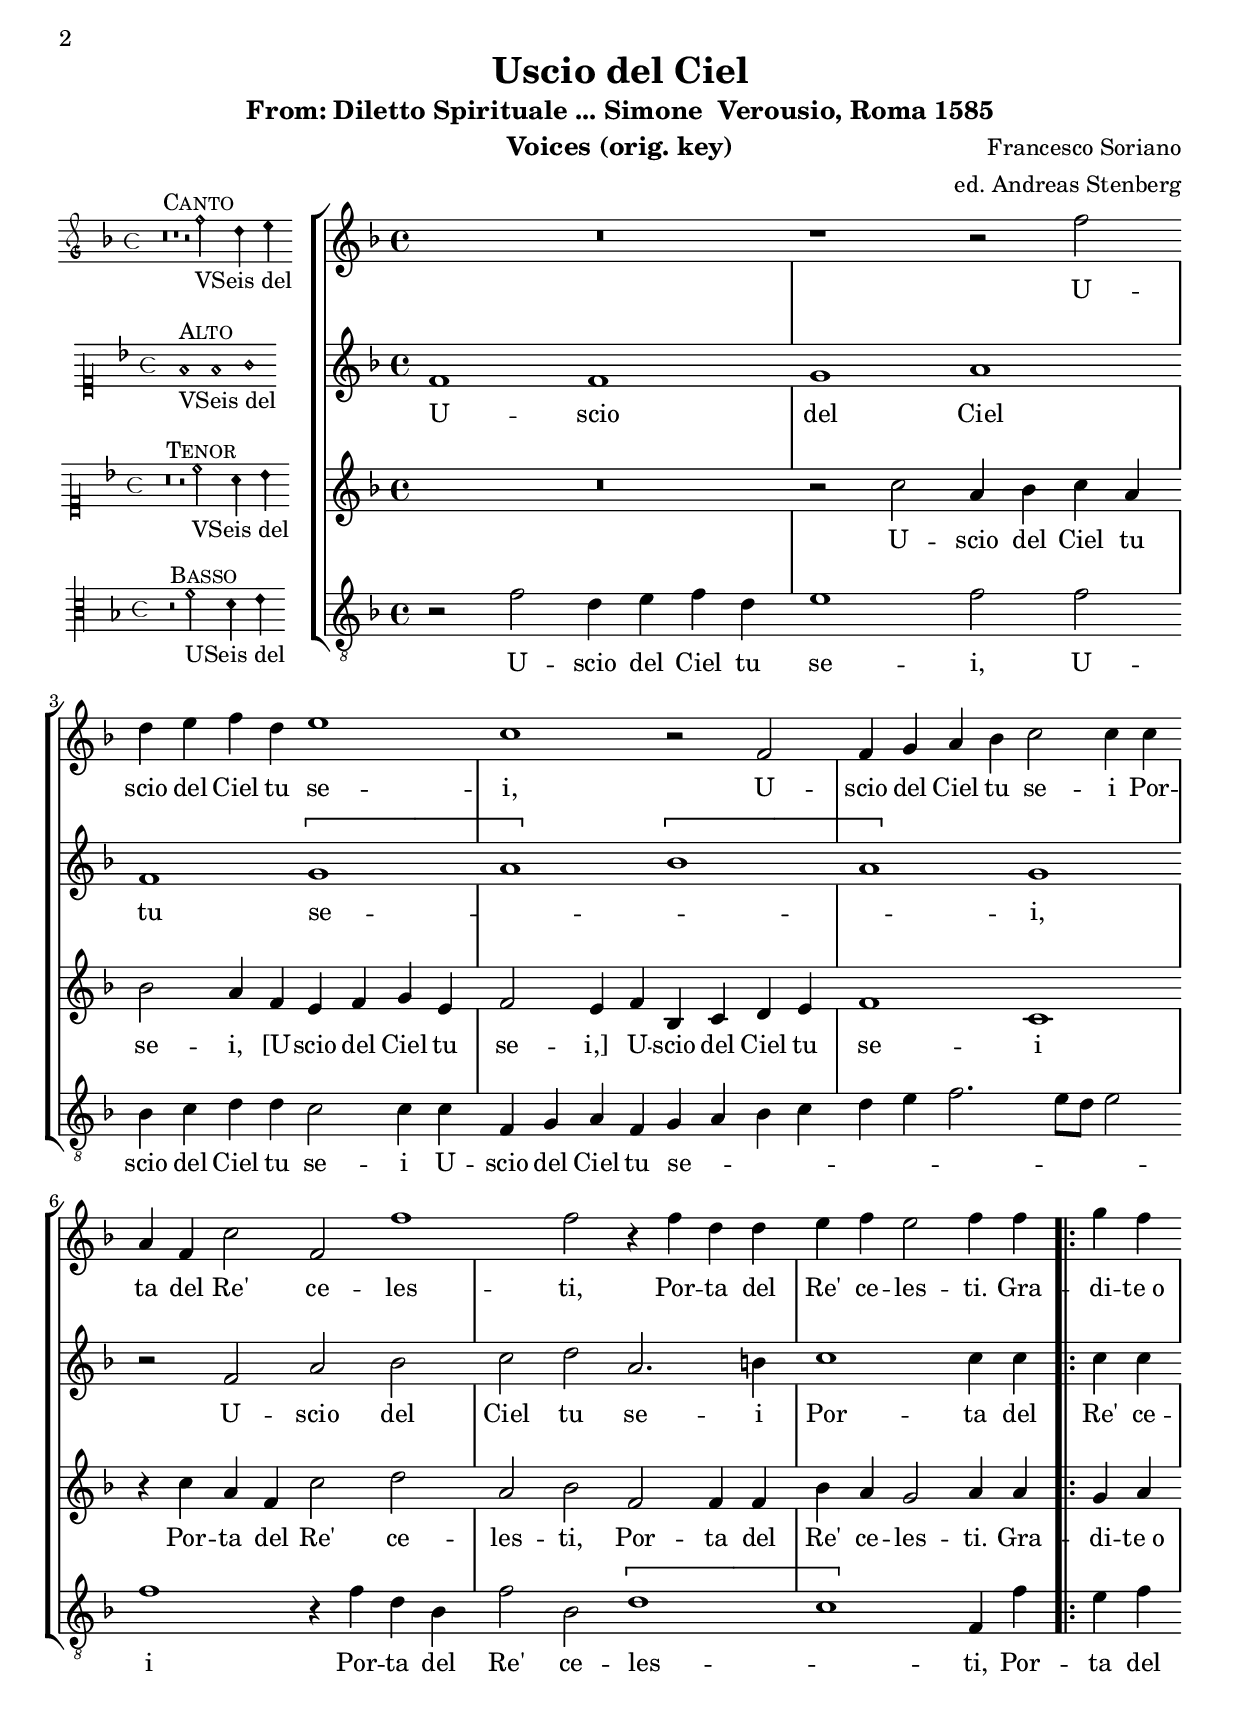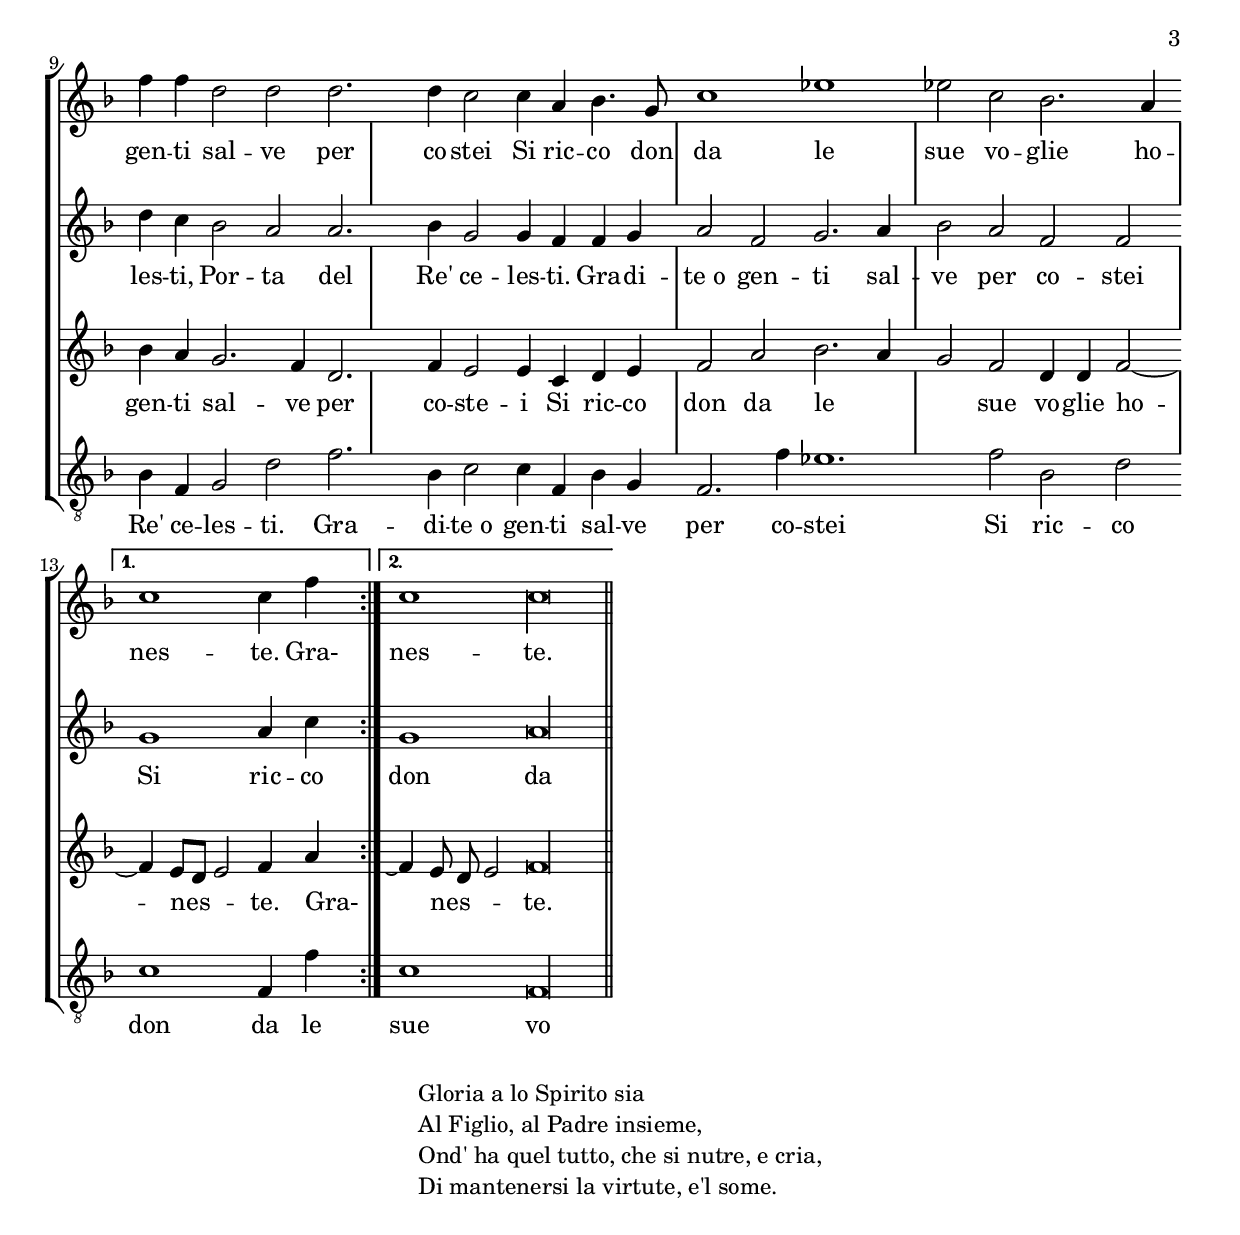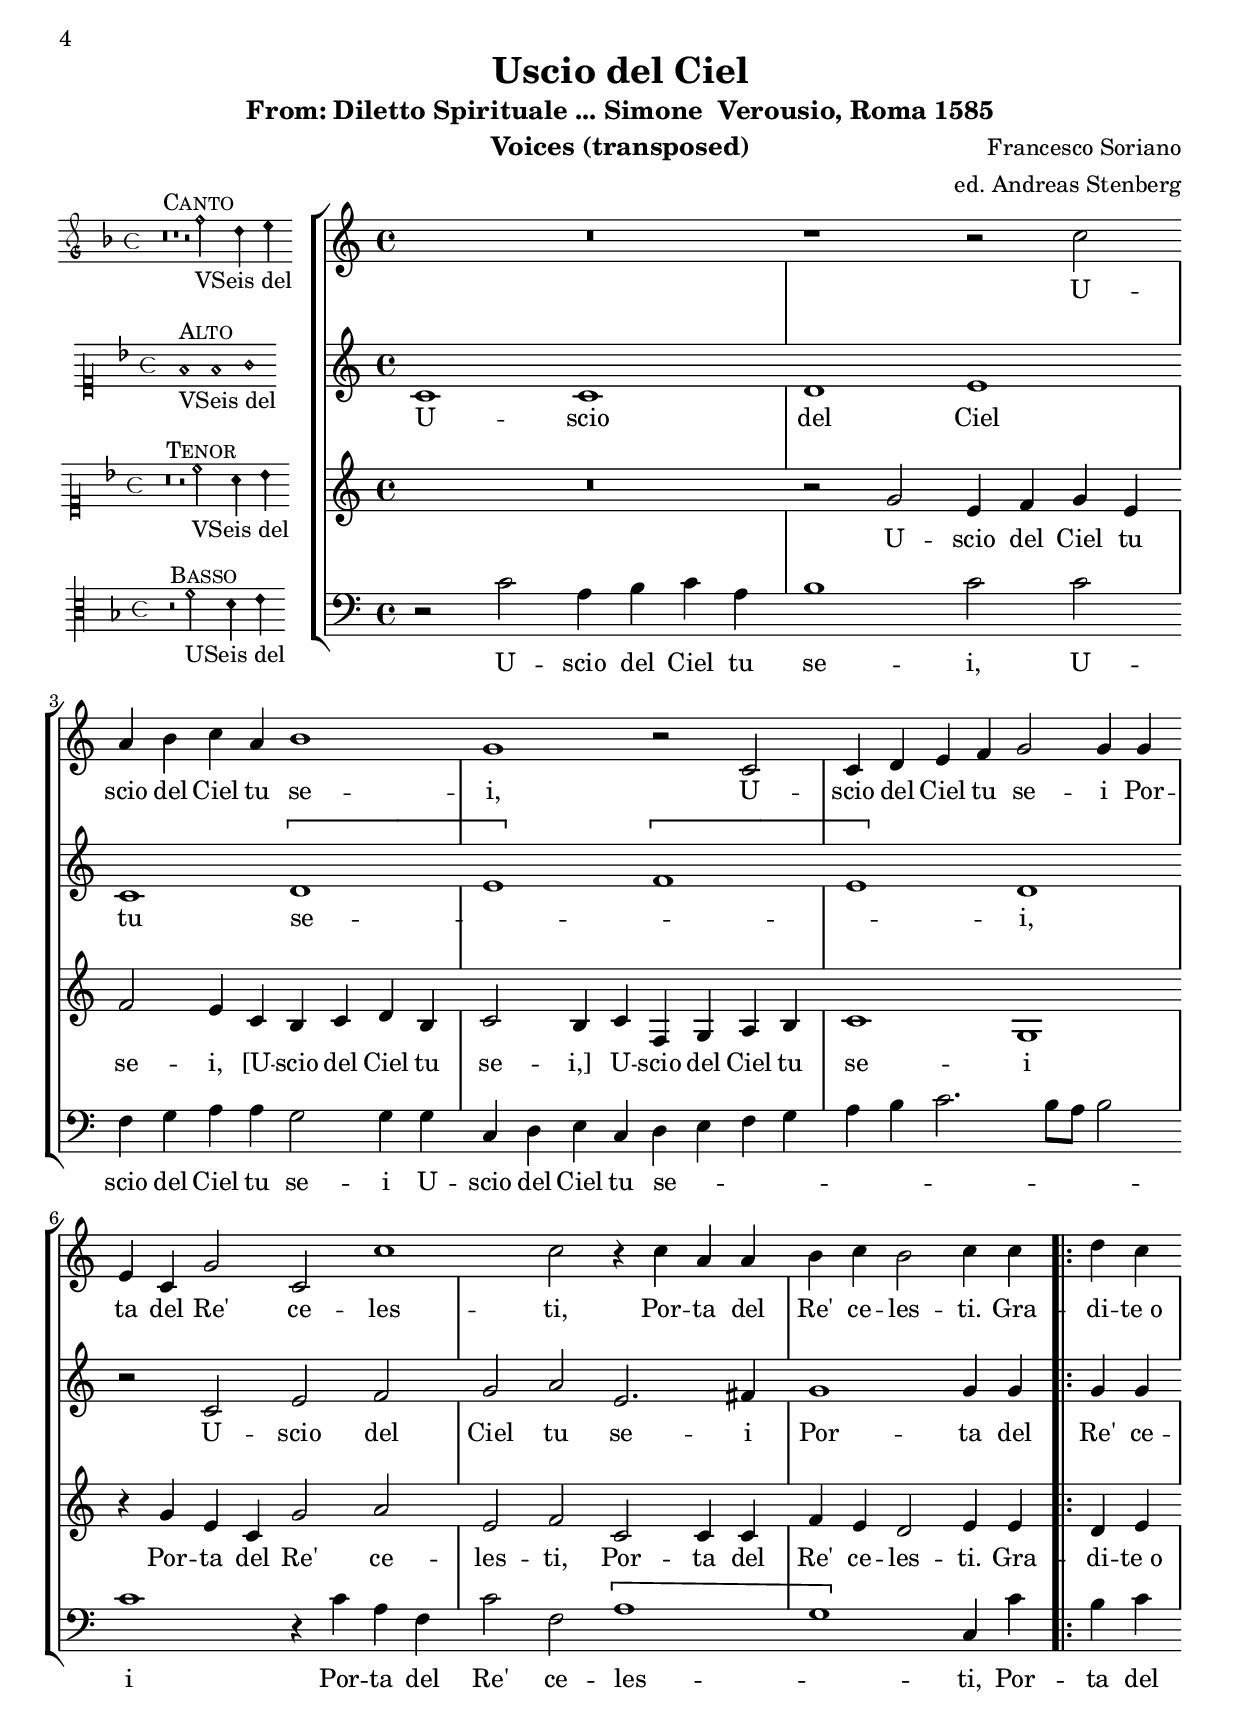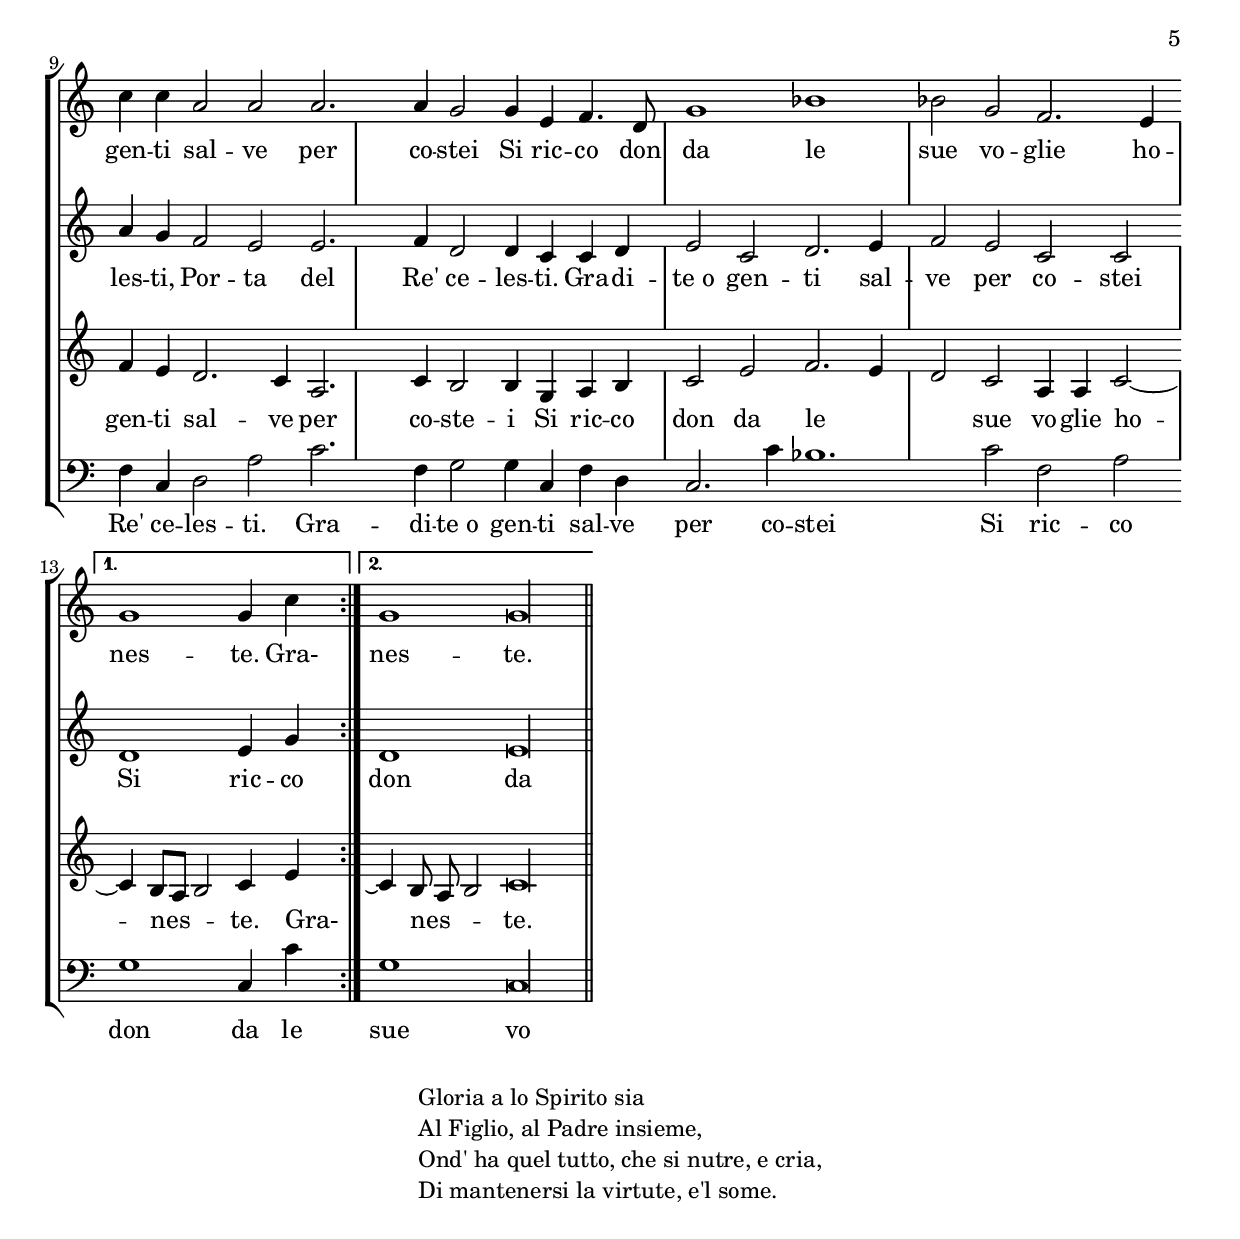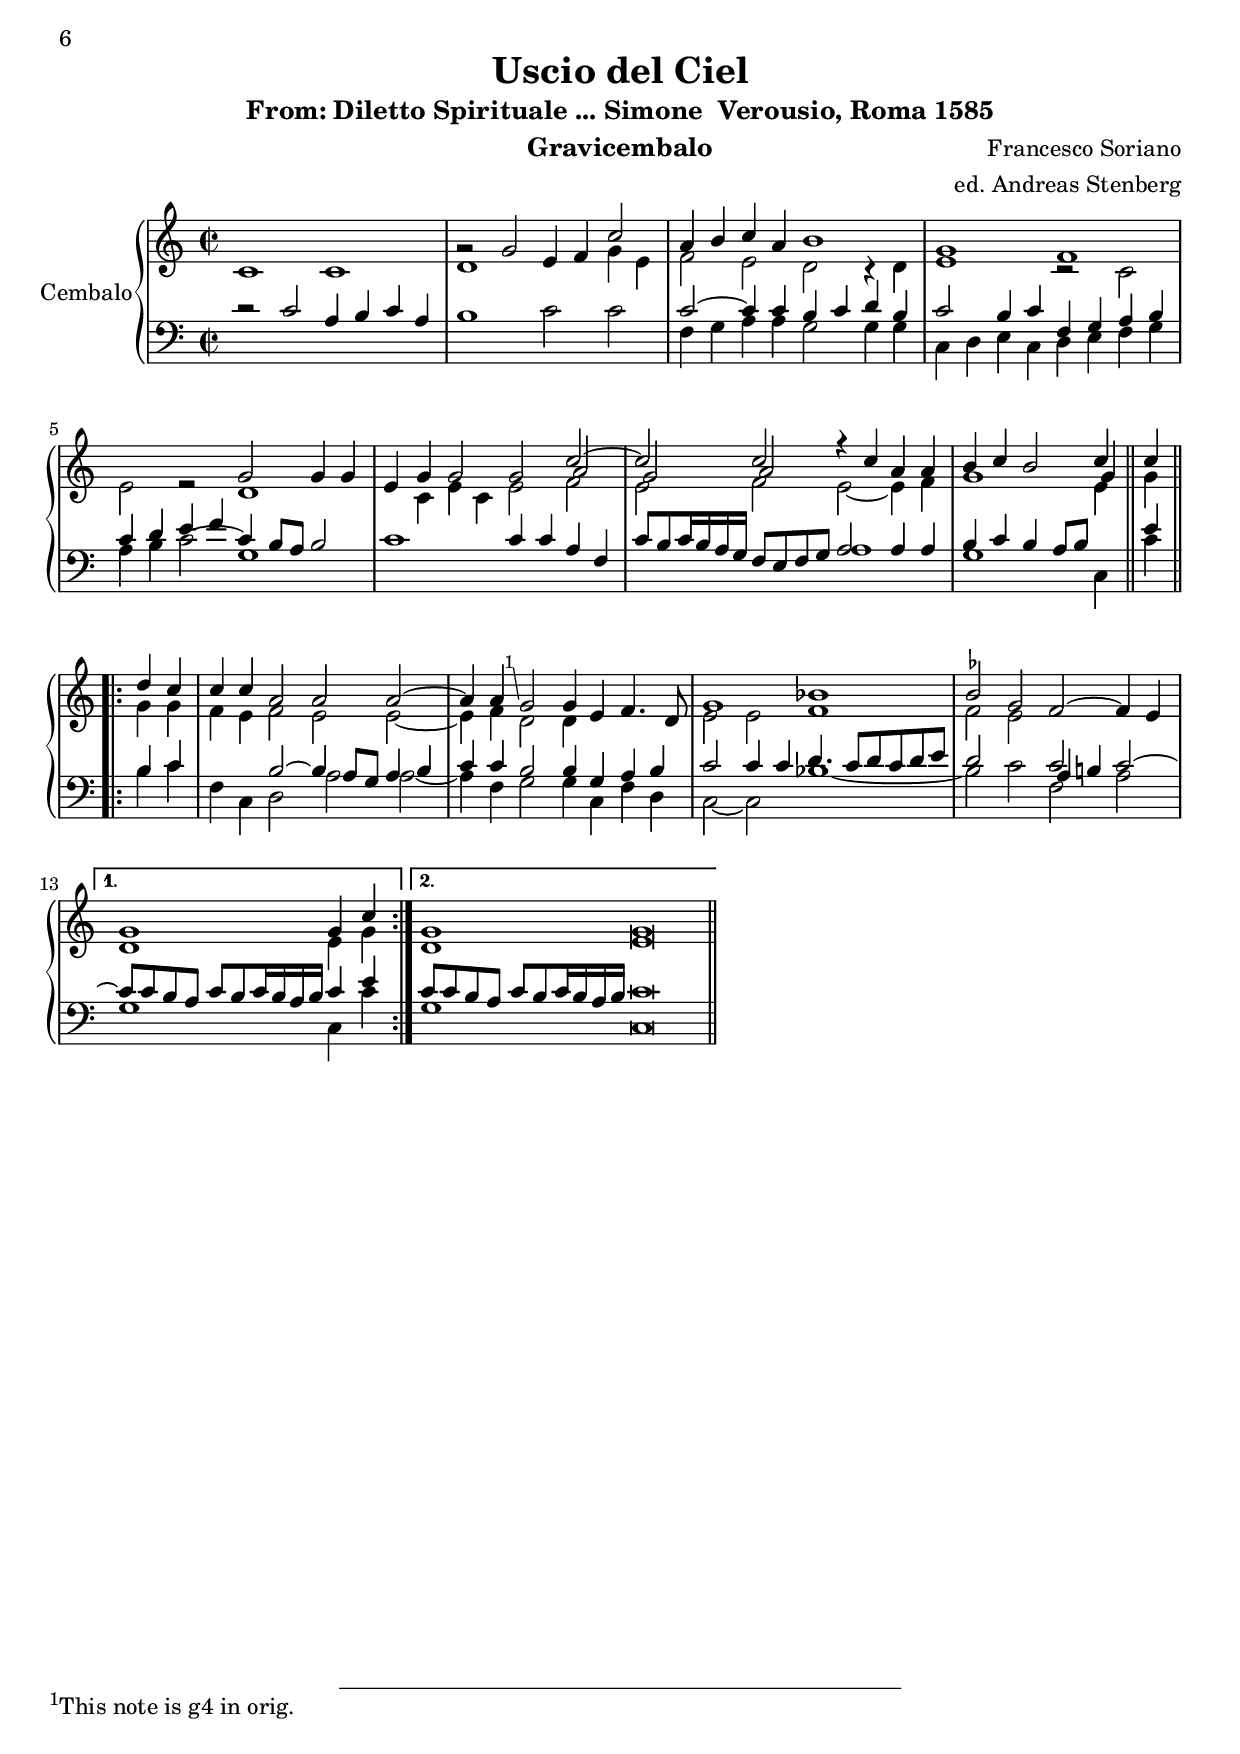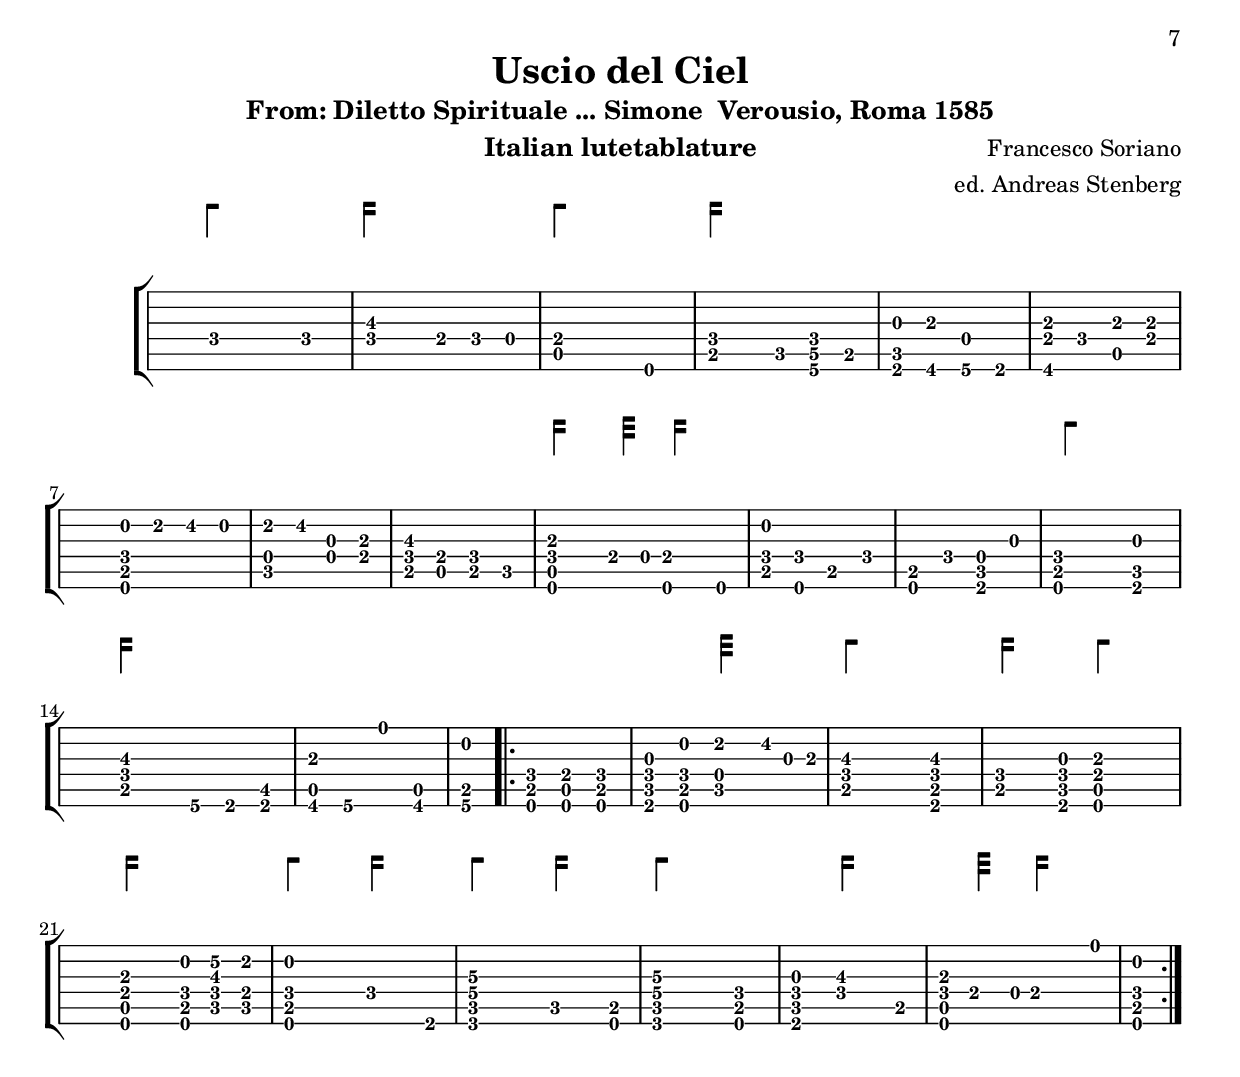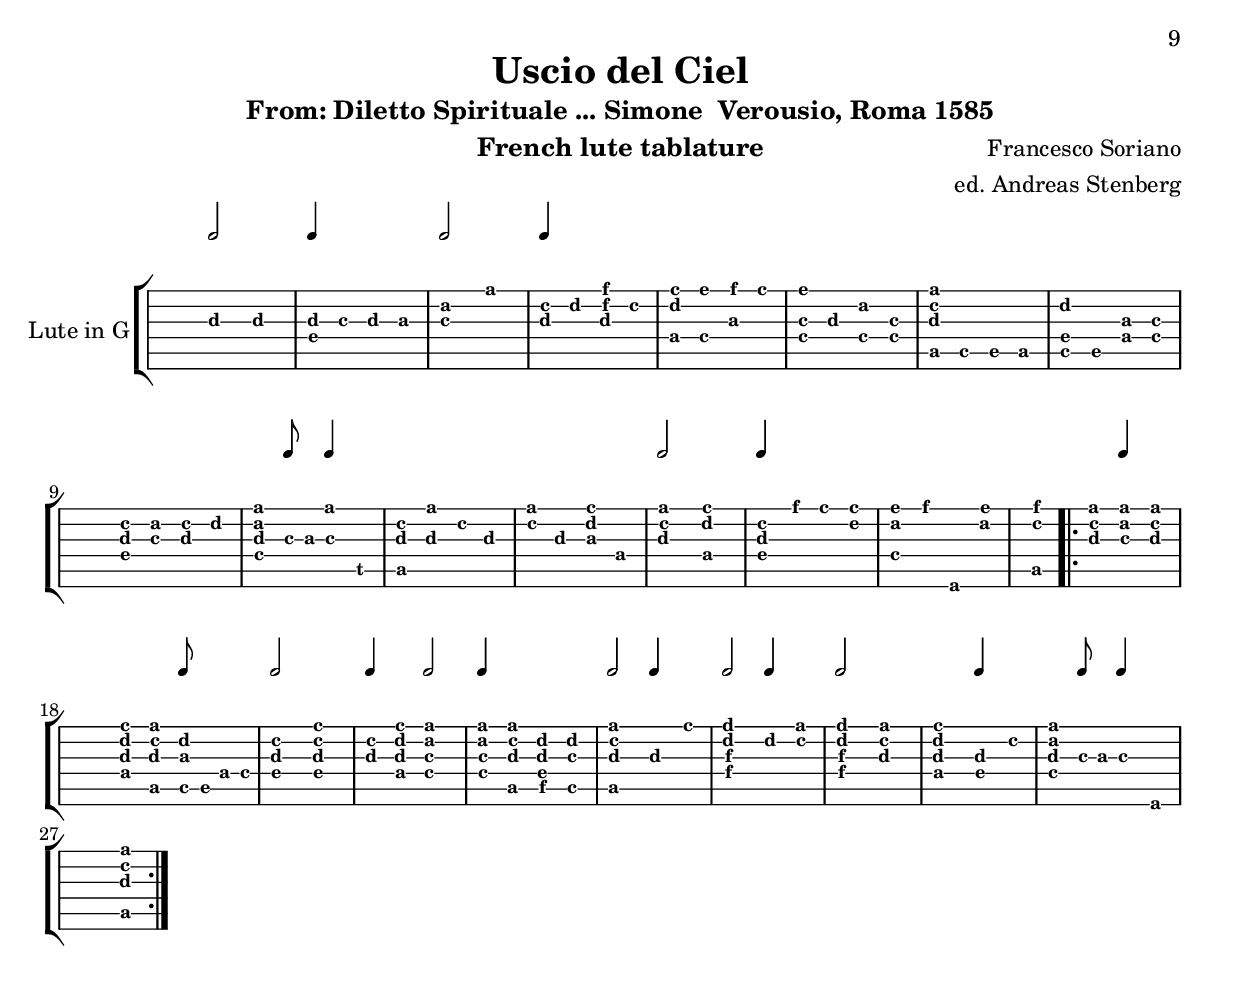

%%%%%%%%%%%%%%%%%%%%%%%%%%%%%%%%%%%%%%%%%%%%%%%%%%%%%%%%%%%%%%%%%%%
% This is a template based on the usual four part choir templater %
% where the voices have common lyrics at the the start but split  %
% to separate lyrics after a while.				  %
% This template is modyfied by AS from the one in the lilypond    %
% documentation.						  %
% This template is to be used for instance for fairly simple      %
% settings where the stanzas are set homophonicaly but twhere the %
% Chorus contains polyphony that require separate underlay for    %
% the different voices.						  %
%%%%%%%%%%%%%%%%%%%%%%%%%%%%%%%%%%%%%%%%%%%%%%%%%%%%%%%%%%%%%%%%%%%
\version "2.22.0"
\include "deutsch.ly"
ficta = \once \set suggestAccidentals =##t
\header {
  title = "Uscio del Ciel"
  subtitle = "From: Diletto Spirituale ... Simone  Verousio, Roma 1585"
  composer = "Francesco Soriano"
  arranger = "ed. Andreas Stenberg"
  %  poet = "from: Iesu Dulcis memoria"
  meter =""
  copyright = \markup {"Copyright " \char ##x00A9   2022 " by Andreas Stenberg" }
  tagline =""
}
global = {
  \key f \major
}

sopMusic = \relative c'' {

  \set Score.tempoHideNote = ##t
  \tempo 2 = 86
  \time 4/4
  \set Timing.measureLength = #(ly:make-moment 4/2)
  \override Staff.BarLine.transparent = ##t
  R\breve
  r1 r2 f2
  d4 e4 f4 d4 e1
  c1 r2 f,2
  f4 g4 a4 b4 c2 c4 c4
  a4 f4 c'2

  f,2 f'1
  f2 r4 f4 d4 d4 e4
  f4 e2 f4 f4
  \once \revert Staff.BarLine.transparent
  \repeat volta 2 {
    g4
    f4 f4 f4 d2 d2
    d2. d4 c2 c4 a4
    b4. g8

    c1 es1
    es2 c2 b2. a4
  }
  \alternative {
    {
      c1 c4 f4   \once \revert Staff.BarLine.transparent }
    { \cadenzaOn c1 c\longa \cadenzaOff }
  }
  \once \revert Staff.BarLine.transparent
  \bar "||"
}
sopWords = \lyricmode {
  U -- scio del Ciel tu se -- i,
  U -- scio del Ciel tu se -- i
  Por -- ta del Re' ce -- les -- ti,
  Por -- ta del Re' ce -- les -- ti.
  Gra -- di -- te_o gen -- ti sal -- ve per co -- stei
  Si ric -- co don da le sue vo -- glie ho -- nes -- te.
  Gra-
  nes -- te.
}
altoMusic = \relative c' {
  \override Staff.BarLine.transparent = ##t
  f1 f1
  g1 a1
  f1 \[g1(
  a1\] \[b1
  a1)\] g1
  r2 f2

  a2 b2
  c2 d2 a2. h4
  c1 c4 c4
  \once \revert Staff.BarLine.transparent
  \repeat volta 2 {
    c4 c4 d4 c4 b2 a2
    a2. b4 g2 g4 f4
    f4 g4

    a2 f2 g2. a4
    b2 a2 f2 f2
  }
  \alternative {
    { g1 a4 c4   \once \revert Staff.BarLine.transparent }
    { g1 a\longa }
  }
  \once \revert Staff.BarLine.transparent

}
altoWords = \lyricmode {
  U -- scio del Ciel tu se -- i,
  U -- scio del Ciel tu se -- i
  Por -- ta del Re' ce -- les -- ti,
  Por -- ta del Re' ce -- les -- ti.
  Gra -- di -- te_o gen -- ti sal -- ve per co -- stei
  Si ric -- co don da le sue vo -- glie ho -- nes -- te.
  Gra-
  -te.
}
tenorMusic = \relative c' {
  \clef "G"
  \override Staff.BarLine.transparent = ##t
  R\breve
  r2 c'2 a4 b4 c4 a4
  b2 a4 f4

  e4 f4 g4 e4
  f2 e4 f4 b,4 c4 d4 e4
  f1 c1
  r4 c'4 a4 f4 c'2 d2
  a2 b2 f2 f4 f4
  b4 a4 g2 a4 a4
  \once \revert Staff.BarLine.transparent
  \repeat volta  2 {
    g4 a4 b4 a4 g2. f4
    d2. f4 e2 e4 c4
    d4 e4 f2 a2
    b2.( a4 g2) f2
    d4 d4 f2~
  }
  \alternative {
    { f4 e8( d8 e2) f4 a4 \once \revert Staff.BarLine.transparent }
    { \repeatTie f4 e8( d8 e2) f\longa \once \revert Staff.BarLine.transparent }
  }
}
tenorWords = \lyricmode {
  U -- scio del Ciel tu se -- i,
  [U -- scio del Ciel tu se -- i,]
  U -- scio del Ciel tu se -- i
  Por -- ta del Re' ce -- les -- ti,
  Por -- ta del Re' ce -- les -- ti.
  Gra -- di -- te_o gen -- ti sal -- ve per co -- ste -- i
  Si ric -- co don da le sue vo -- glie ho -- nes -- te.
  Gra-
  _ nes -- te.
}
bassMusic = \relative c {
  \override Staff.BarLine.transparent = ##t
  r2 f'2 d4 e4 f4 d4
  e1

  f2 f2
  b,4 c4 d4 d4 c2 c4 c4
  f,4 g4 a4 f4 g4( a4 b4 c4
  d4 e4 f2. e8 d8 e2)
  f1 r4 f4 d4 b4
  f'2 b,2 \[d1(
  c1)\]

  f,4 f'4
  \once \revert Staff.BarLine.transparent
  \repeat volta 2 {
    e4 f4 b,4 f4 g2 d'2
    f2. b,4 c2 c4 f,4
    b4 g4 f2. f'4 es1.
    f2 b,2 d2

  }
  \alternative {
    { c1 f,4 f'4 \once \revert Staff.BarLine.transparent }
    { c1 f,\longa \once \revert Staff.BarLine.transparent }
  }

}
bassWords = \lyricmode {
  U -- scio del Ciel tu se -- i,
  U -- scio del Ciel tu se -- i
  U -- scio del Ciel tu se -- i
  Por -- ta del Re' ce -- les -- ti,
  Por -- ta del Re' ce -- les -- ti.
  Gra -- di -- te_o gen -- ti sal -- ve per co -- stei
  Si ric -- co don da le sue vo -- glie ho -- nes -- te.
  Gra-
  -te.
}
incipitDiscantus = \markup {
  \score {
    {
      %      \set Staff.instrumentName = #"Tenor "
      \override NoteHead.style = #'neomensural
      \override Rest.style = #'neomensural
      \override Staff.TimeSignature.style = #'mensural
      \cadenzaOn
      \clef "petrucci-g"
      \key f \major
      \time 4/4

      r\breve ^\markup { \smallCaps"Canto"}
      r1 r2 f''2_"VSeis del"
      d''4 e''4
    }
    \layout {
      \context {
        \Voice
        \remove "Ligature_bracket_engraver"
        \consists "Mensural_ligature_engraver"
      }
      line-width = 4.5\cm
    }
  }
}


incipitAltus = \markup {
  \score {
    {
      %      \set Staff.instrumentName = #"Tenor "
      \override NoteHead.style = #'neomensural
      \override Rest.style = #'neomensural
      \override Staff.TimeSignature.style = #'mensural
      \cadenzaOn
      \clef "petrucci-c1"
      \key f \major
      \time 4/4
      f'1^\markup \smallCaps"Alto"
      _"VSeis del"
      f'1 g'1
    }
    \layout {
      \context {
        \Voice
        \remove "Ligature_bracket_engraver"
        \consists "Mensural_ligature_engraver"
      }
      line-width = 4.5\cm
    }
  }
}


incipitTenor = \markup {
  \score {
    {
      %      \set Staff.instrumentName = #"Tenor "
      \override NoteHead.style = #'neomensural
      \override Rest.style = #'neomensural
      \override Staff.TimeSignature.style = #'mensural
      \cadenzaOn
      \clef "petrucci-c1"
      \key f \major
      \time 4/4
      r\breve^\markup \smallCaps"Tenor"
      r2 c''2_"VSeis del"
      a'4 b'4
    }
    \layout {
      \context {
        \Voice
        \remove "Ligature_bracket_engraver"
        \consists "Mensural_ligature_engraver"
      }
      line-width = 5.0\cm
    }
  }
}
#(append! supported-clefs '(("mensural-f3" . ("clefs.mensural.f" 0 0))))

incipitBassus = \markup {
  \score {
    {
      %      \set Staff.instrumentName = #"Tenor "
      \override NoteHead.style = #'neomensural
      \override Rest.style = #'neomensural
      \override Staff.TimeSignature.style = #'mensural
      \cadenzaOn
      \clef "petrucci-c3"
      \key f \major
      \time 4/4
      r2^\markup \smallCaps"Basso"
      f'2_"USeis del"
      d'4 e'
    }
    \layout {
      \context {
        \Voice
        \remove "Ligature_bracket_engraver"
        \consists "Mensural_ligature_engraver"
      }
      line-width = 4.5\cm
    }
  }
}


\score {
  <<
    \new StaffGroup \with {
      \override VerticalAxisGroup.staff-staff-spacing = #'((basic-distance . 12))
    } <<
      \new Staff = treble <<
        \set Staff.instrumentName = \incipitDiscantus
        \new Voice = "sopranos" {
          \set  Staff.midiInstrument ="choir aahs"
          %	\voiceOne
          << \global \sopMusic >>
        }
      >>
      \new Lyrics = sopranos { s1 }

      \new Staff = "medius" <<
        \set Staff.instrumentName = \incipitAltus

        \new Voice = "altos" {
          %	\voiceTwo
          \set  Staff.midiInstrument ="choir aahs"
          << \global \altoMusic >>
        }
      >>

      \new Lyrics = "altos" { s1 }
      \new Staff = tenors <<
        \set Staff.instrumentName = \incipitTenor

        \clef "treble"
        \new Voice = "tenors" {
          \set  Staff.midiInstrument ="choir aahs"
          %	\voiceOne
          << \global \tenorMusic >>
        }
      >>
      \new Lyrics = "tenors" { s1 }

      \new Staff ="basses" {
        \set Staff.instrumentName = \incipitBassus

        \new Voice = "basses" {
          \set  Staff.midiInstrument ="choir aahs"
          \clef "G_8"
          %	\voiceTwo
          << \global \bassMusic >>
        }
      }
    >>
    \new Lyrics = basses { s1 }

    \context Lyrics = sopranos \lyricsto sopranos \sopWords
    \context Lyrics = altos \lyricsto altos \altoWords
    \context Lyrics = tenors \lyricsto tenors \tenorWords
    \context Lyrics = basses \lyricsto basses \bassWords
  >>
  \layout {
    \context {
      \Score
      % no bars in staves
      %      \override BarLine.transparent = ##t

    }
    % the next three instructions keep the lyrics between the bar lines
    \context {
      \Lyrics
      \consists "Bar_engraver"
      \override BarLine.transparent = ##t
    }
    \context {
      \StaffGroup
      \consists "Separating_line_group_engraver"
    }
    \context {
      \Voice
      % no slurs
      \override Slur.transparent = ##t
      % Comment in the below "\remove" command to allow line
      % breaking also at those barlines where a note overlaps
      % into the next bar.  The command is commented out in this
      % short example score, but especially for large scores, you
      % will typically yield better line breaking and thus improve
      % overall spacing if you comment in the following command.
      %\remove "Forbid_line_break_engraver"
    }
    indent = 4.5\cm
  }
  \header {
    instrument = "Voices (orig. key)"
    breakbefore = ##t
  }
}
stanza_II = \markup {
  \column {
    \fill-line {
      \column {
        "Gloria a lo Spirito sia"
        "Al Figlio, al Padre insieme,"
        "Ond' ha quel tutto, che si nutre, e cria,"
        "Di mantenersi la virtute, e'l some."
      }
    }
  }
}

\stanza_II

%% Scoreblock for Voices transp. to go With Gravicembalo/ Lute
\score {
  \transpose f c
  <<
    \new StaffGroup \with {
      \override VerticalAxisGroup.staff-staff-spacing = #'((basic-distance . 12))
    } <<
      \new Staff = treble <<
        \set Staff.instrumentName = \incipitDiscantus
        \new Voice = "sopranos" {
          \set  Staff.midiInstrument ="choir aahs"
          %	\voiceOne
          << \global \sopMusic >>
        }
      >>
      \new Lyrics = sopranos { s1 }

      \new Staff = "medius" <<
        \set Staff.instrumentName = \incipitAltus

        \new Voice = "altos" {
          %	\voiceTwo
          \set  Staff.midiInstrument ="choir aahs"
          << \global \altoMusic >>
        }
      >>

      \new Lyrics = "altos" { s1 }
      \new Staff = tenors <<
        \set Staff.instrumentName = \incipitTenor

        \clef "treble"
        \new Voice = "tenors" {
          \set  Staff.midiInstrument ="choir aahs"
          %	\voiceOne
          << \global \tenorMusic >>
        }
      >>
      \new Lyrics = "tenors" { s1 }

      \new Staff ="basses" {
        \set Staff.instrumentName = \incipitBassus

        \new Voice = "basses" {
          \set  Staff.midiInstrument ="choir aahs"
          \clef "bass"
          %	\voiceTwo
          << \global \bassMusic >>
        }
      }
    >>
    \new Lyrics = basses { s1 }

    \context Lyrics = sopranos \lyricsto sopranos \sopWords
    \context Lyrics = altos \lyricsto altos \altoWords
    \context Lyrics = tenors \lyricsto tenors \tenorWords
    \context Lyrics = basses \lyricsto basses \bassWords
  >>
  \layout {
    \context {
      \Score
      % no bars in staves
      %      \override BarLine.transparent = ##t

    }
    % the next three instructions keep the lyrics between the bar lines
    \context {
      \Lyrics
      \consists "Bar_engraver"
      \override BarLine.transparent = ##t
    }
    \context {
      \StaffGroup
      \consists "Separating_line_group_engraver"
    }
    \context {
      \Voice
      % no slurs
      \override Slur.transparent = ##t
      % Comment in the below "\remove" command to allow line
      % breaking also at those barlines where a note overlaps
      % into the next bar.  The command is commented out in this
      % short example score, but especially for large scores, you
      % will typically yield better line breaking and thus improve
      % overall spacing if you comment in the following command.
      %\remove "Forbid_line_break_engraver"
    }
    indent = 4.5\cm
  }
  \header {
    instrument = "Voices (transposed)"
    breakbefore = ##t
  }
}
\stanza_II
%% sources and scoreblock for Gravicembalo
globalCemb = {
  \key c \major
}

rightOne = \relative c'' {
  \globalCemb
  \time 2/2
  \set Timing.measureLength = #(ly:make-moment 4/2)
  % Music follows here.
  s1 s1
  g2\rest g2 e4 f4 c'2
  a4 h4 c4 a4 h1
  g1 f1
  s2 e2\rest g2 g4 g4
  e4 g4 g2 g2 c2~
  c2 c2 r4 c4 a4 a4
  h4 c4 h2 c4
  \bar "||"
  c4
  \repeat volta 2 {
    d4 c4
    c4 c4 a2 a2 a2~
    a4 a4 \footnote #'(-0.5 . 3) "This note is g4 in orig." g2 g4 e4 f4. d8
    g1 b1
    \ficta b2 g2 f2~ f4 e4

  }
  \alternative {
    { g1 g4 c4 }
    { g1 \cadenzaOn g\breve \cadenzaOff }
  }
  \bar "||"
}

rightTwo = \relative c' {
  \globalCemb
  c1 c1
  d1 s2 g4 e4
  f2 e2 d2 r4 d4
  e1 c2\rest c2
  e2 s2 d1
  s4 c4 e4 c4 e2 f2
  e2 f2 e2~ e4 f4
  g1 e4
  g4
  \repeat volta 2 {
    g4 g4
    f4 e4 f2 e2 e2~
    e4 f4 d2 d4 s4 s2
    e2 e2 f1
    f2 e2 s1

  }
  \alternative {
    { d1 e4 g4 }
    { d1 e\breve }
  }

}

rightThree = \relative c' {
  \globalCemb
  % Music follows here.
  s1 s1
  s1 s1
  s1 s1
  s1 s1
  s1 s1
  s1 s2 a'2
  g2 a2
  s1 s2.
  s4
  g4

}

leftOne = \relative c' {
  \globalCemb
  % Music follows here.
  c2\rest c2 a4 h4 c4 a4
  h1 s1
  c2~ c4 c4 h4 c4 d4 h4
  c2 h4 c4 f,4 g4 a4 h4
  c4 d4 e4 f4 s1
  c1 c4 c4 a4 f4
  c'8 h8 c16 h16 a16 g16 f8 e8 f8 g8 a2 a4 a4
  h4 c4 h4 a8 h8 s4
  e4
  \repeat volta 2 {
    h4 c4
    s2 h2~h4 a8 g8 a4 h4
    c4 c4 h2 h4 g4 a4 h4
    c2 c4 c4 d4. c8 d8 c8 d8 e8
    d2 s2 c2 c2~

  }
  \alternative {
    { c8 c8 h8 a8 c8 h8 c16 h16 a16 h16 c4 e4 }
    { c8 c8 h8 a8 c8 h8 c16 h16 a16 h16 c\breve  }
  }
}

leftTwo = \relative c' {
  \globalCemb
  % Music follows here.
  s1 s1
  s1 c2 c2
  f,4 g4 a4 a4 g2 g4 g4
  c,4 d4 e4 c4 d4 e4 f4 g4
  a4 h4 s2 g1
  s1 s1
  s1 a1
  g1 c,4
  c'4
  \repeat volta 2 {
    h4 c4
    f,4 c4 d2 a'2 a2~
    a4 f4 g2 g4 c,4 f4 d4
    c2~ c2
    b'1~
    b2 c2 f,2 a2

  }
  \alternative {
    { g1 c,4 c'4 }
    { g1 c,\breve }
  }
}

leftThree = \relative c' {
  \globalCemb
  % Music follows here.
  s1 s1
  s1 s1
  s1 s1
  s1 s1
  s2 \once \stemDown c2~ c4 h8 a8 h2
  s1 s1
  s1 s1
  s1 s2
  \repeat volta 2 {
    s2
    s1 s1
    s1 s1
    s1 s1
    s1 a4 h4 s2
  }
  \alternative {
    { s1 s2 }
    { s1 s\breve }
  }
}

\score {
  \new PianoStaff \with {
    instrumentName = "Cembalo"
  } <<
    \new Staff = "right" \with {
      midiInstrument = "harpsichord"
    } << \rightOne \\ \rightTwo \\ \rightThree >>
    \new Staff = "left" \with {
      midiInstrument = "harpsichord"
    } { \clef bass << \leftOne \\ \leftTwo \\ \leftThree >> }
  >>
  \layout { }
  \header {
    instrument = "Gravicembalo"
    breakbefore = ##t
  }
}
%% Sources and scoreblock for italian lutetablature
TrackAVoiceAMusic = #(define-music-function (inTab) (boolean?)
#{
   \set Score.tempoHideNote = ##t
   \tempo 4=176
   \clef #(if inTab "tab" "treble_8")
   \key c \major
   \time 2/2
   \oneVoice
   <c'\4>2 <c'\4>2
   <c'\4 a\3 >4 <h\4>4 <c'\4>4 <a\4>4
   <d'\5 h\4 >2 <g'\6>2
   <e'\5 c'\4 >4 <f'\5>4 <c''\6 g'\5 c'\4 >4 <e'\5>4
   <a'\6 f'\5 f\3 >4 <h'\6 g\3 >4 <c''\6 a\4 >4 <a'\6>4
   <h'\6 h\4 g\3 >4 <c'\4>4 <d'\5 g\3 >4 <h\4 g\3 >4
   <g'\6 e'\5 c'\4 c\2 >4 <d\2>4 <e\2>4 <c\2>4
   <f'\5 a\4 d\2 >4 <e\2>4 <f\3 a\4 >4 <h\4 g\3 >4
   <e'\5 c'\4 a\3 >4 <d'\5 h\4 >4 <e'\5 c'\4 >4 <f'\5>4
   <g'\6 d'\5 c'\4 g\3 >4 <h\4>8 <a\4>8 <g'\6 h\4 >4 <g'\6>4
   <e'\5 c'\4 c\2 >4 <g'\6 c'\4 >4 <e'\5>4 <c'\4>4
   <g'\6 e'\5 >4 <c'\4>4 <a'\6 f'\5 a\4 >4 <f\3>4
   <g'\6 e'\5 c'\4 >2 <a'\6 f'\5 f\3 >2
   <e'\5 c'\4 a\3 >4 <c''\6>4 <a'\6>4 <a'\6 fis'\5 >4
   <h'\6 d'\5 g\3 >4 <c''\6>4 <g,\1>4 <h'\6 d'\5 >4
   \time 1/4
   <c''\6 e'\5 c\2 >4
   \time 3/4
   \repeat volta 2 {
      <g'\6 e'\5 c'\4 >4 <g'\6 d'\5 h\4 >4 <g'\6 e'\5 c'\4 >4
   \time 2/2
      <a'\6 f'\5 c'\4 f\3 >4 <g'\6 e'\5 c'\4 c\2 >4 <f'\5 a\4 d\2 >8 <e\2>8 <f\3>8 <g\3>8
      <e'\5 c'\4 a\3 >2 <a'\6 e'\5 c'\4 a\3 >2
      <e'\5 c'\4 >4 <a'\6 f'\5 c'\4 f\3 >4 <g'\6 d'\5 h\4 g\3 >2
      <g'\6 d'\5 h\4 g\3 >4 <g'\6 e'\5 c'\4 c\2 >4 <f'\5 c'\4 a\3 f\2 >4 <f'\5 h\4 d\2 >4
      <g'\6 e'\5 c'\4 c\2 >2 <c'\4>4 <a'\6>4
      <b'\6 f'\5 d'\4 b\3 >2 <f'\5>4 <g'\6 e'\5 >4
      <b'\6 f'\5 d'\4 b\3 >2 <g'\6 e'\5 c'\4 >2
      <a'\6 f'\5 c'\4 f\3 >2 <c'\4 a\3 >4 <e'\5>4
      <g'\6 d'\5 c'\4 g\3 >4 <h\4>8 <a\4>8 <h\4>4 <g,\1>4
   \time 1/4
      <g'\6 e'\5 c'\4 c\2 >4
   }

   \pageBreak
#})
TrackAVoiceBMusic = #(define-music-function (inTab) (boolean?)
                       #{
                       #})
TrackALyrics = \lyricmode {
  \set ignoreMelismata = ##t

  \unset ignoreMelismata
}
TrackAStaff = \new Staff <<
  \context Voice = "TrackAVoiceAMusic" {
    \removeWithTag #'chords
    \removeWithTag #'texts
    \TrackAVoiceAMusic ##f
  }
  \context Voice = "TrackAVoiceBMusic" {
    \removeWithTag #'chords
    \removeWithTag #'texts
    \TrackAVoiceBMusic ##f
  }
>>
TrackATabStaff = \new TabStaff \with { stringTunings = #`( ,(ly:make-pitch -2 4 NATURAL) ,(ly:make-pitch -1 0 NATURAL) ,(ly:make-pitch -1 3 NATURAL) ,(ly:make-pitch -1 5 NATURAL) ,(ly:make-pitch 0 1 NATURAL) ,(ly:make-pitch 0 4 NATURAL) ) } <<
  \context TabVoice = "TrackAVoiceAMusic" {
    \removeWithTag #'chords
    \removeWithTag #'texts
    \TrackAVoiceAMusic ##t
  }
  \context TabVoice = "TrackAVoiceBMusic" {
    \removeWithTag #'chords
    \removeWithTag #'texts
    \TrackAVoiceBMusic ##t
  }
>>
rythmStaff = {
  % This defines a staff with only two lines.
  % It also defines the positions of the two lines.
  \override Staff.StaffSymbol.line-positions = #'(0 )

  % This is necessary; if not entered, the barline would be too short!
  \override Staff.BarLine.bar-extent = #'(-1.5 . 1.5)
}
TrackARytmstaff = \new DrumStaff \with{
  \remove "Staff_symbol_engraver"
  \remove "Time_signature_engraver"
  \remove "Bar_engraver"
  \remove "Clef_engraver"
  fontSize = #-3
}
{ \rythmStaff \stemUp
  \override NoteHead.stencil =##f
  \set stemLeftBeamCount = #0 c8[] s4.  s2
  \set stemLeftBeamCount = #0 c16[]  s8.. s4 s2
  \set stemLeftBeamCount = #0 c8[] s4.  s2
  \set stemLeftBeamCount = #0 c16[]  s8.. s4 s2
  s1
  s1
  s1
  s1
  s1
  \set stemLeftBeamCount = #0 c16[]  s8..  \set stemLeftBeamCount = #0 c32[]  s8...  \set stemLeftBeamCount = #0 c16[]  s8.. s4
  s1
  s1
  \set stemLeftBeamCount = #0 c8[] s4.  s4.
  \set stemLeftBeamCount = #0 c16[]  s4...  s2
  s1
  s1
  s2 \set stemLeftBeamCount = #0 c32[]  s8... s4
  \set stemLeftBeamCount = #0 c8[] s4.  s2
  \set stemLeftBeamCount = #0 c16[] s4..   \set stemLeftBeamCount = #0 c8[] s4.
  \set stemLeftBeamCount = #0 c16[] s4..  s2
  \set stemLeftBeamCount = #0 c8[] s4.   \set stemLeftBeamCount = #0 c16[] s4..
  \set stemLeftBeamCount = #0 c8[] s4.  \set stemLeftBeamCount = #0 c16[] s4..
  \set stemLeftBeamCount = #0 c8[] s4.  s2
  s2 \set stemLeftBeamCount = #0 c16[] s4..
  s4 \set stemLeftBeamCount = #0 c32[] s8..  \set stemLeftBeamCount = #0 c16[] s4..  s2







}
TrackAStaffGroup = \new StaffGroup <<
  %  \TrackAStaff			%% uncomment to get raw trascript
  \TrackARytmstaff
  \TrackATabStaff
>>
TrackAStaffGroupMidi = \new StaffGroup <<
   \TrackAStaff
  \TrackATabStaff
>>
\score {
  \TrackAStaffGroup
  \layout {
    \context { \Score
               \override MetronomeMark #'padding = #'5
    }
    \context { \Staff
               \override StringNumber #'transparent = ##t
    }
    \context { \TabStaff
               \hide Clef
               \override Stem #'transparent = ##t
               \override Beam #'transparent = ##t
    }
    \context { \TabVoice
               \override Tie #'stencil = ##f
    }
    \context { \StaffGroup
               \consists "Instrument_name_engraver"
    }
  }
  \header {
    instrument = "Italian lutetablature"
    breakbefore = ##t
  }

}
%% Sources and scoreblock for French lutetablature
TrackBVoiceAMusic = #(define-music-function (inTab) (boolean?)
#{
   \set Score.tempoHideNote = ##t
   \tempo 4=176
   \clef #(if inTab "tab" "treble_8")
   \key c \major
   \time 2/2
   \oneVoice
   <c'\3>2 <c'\3>2
   <c'\3 a\4 >4 <h\3>4 <c'\3>4 <a\3>4
   <d'\2 h\3 >2 <g'\1>2
   <e'\2 c'\3 >4 <f'\2>4 <c''\1 g'\2 c'\3 >4 <e'\2>4
   <a'\1 f'\2 f\4 >4 <h'\1 g\4 >4 <c''\1 a\3 >4 <a'\1>4
   <h'\1 h\3 g\4 >4 <c'\3>4 <d'\2 g\4 >4 <h\3 g\4 >4
   <g'\1 e'\2 c'\3 c\5 >4 <d\5>4 <e\5>4 <c\5>4
   <f'\2 a\4 d\5 >4 <e\5>4 <f\4 a\3 >4 <h\3 g\4 >4
   <e'\2 c'\3 a\4 >4 <d'\2 h\3 >4 <e'\2 c'\3 >4 <f'\2>4
   <g'\1 d'\2 c'\3 g\4 >4 <h\3>8 <a\3>8 <g'\1 h\3 >4 <g'\5>4
   <e'\2 c'\3 c\5 >4 <g'\1 c'\3 >4 <e'\2>4 <c'\3>4
   <g'\1 e'\2 >4 <c'\3>4 <a'\1 f'\2 a\3 >4 <f\4>4
   <g'\1 e'\2 c'\3 >2 <a'\1 f'\2 f\4 >2
   <e'\2 c'\3 a\4 >4 <c''\1>4 <a'\1>4 <a'\1 fis'\2 >4
   <h'\1 d'\2 g\4 >4 <c''\1>4 <g,\6>4 <h'\1 d'\2 >4
   \time 1/4
   <c''\1 e'\2 c\5 >4
   \time 3/4
   \repeat volta 2 {
      <g'\1 e'\2 c'\3 >4 <g'\1 d'\2 h\3 >4 <g'\1 e'\2 c'\3 >4
   \time 2/2
      <a'\1 f'\2 c'\3 f\4 >4 <g'\1 e'\2 c'\3 c\5 >4 <f'\2 a\3 d\5 >8 <e\5>8 <f\4>8 <g\4>8
      <e'\2 c'\3 a\4 >2 <a'\1 e'\2 c'\3 a\4 >2
      <e'\2 c'\3 >4 <a'\1 f'\2 c'\3 f\4 >4 <g'\1 d'\2 h\3 g\4 >2
      <g'\1 d'\2 h\3 g\4 >4 <g'\1 e'\2 c'\3 c\5 >4 <f'\2 c'\3 a\4 f\5 >4 <f'\2 h\3 d\5 >4
      <g'\1 e'\2 c'\3 c\5 >2 <c'\3>4 <a'\1>4
      <b'\1 f'\2 d'\3 b\4 >2 <f'\2>4 <g'\1 e'\2 >4
      <b'\1 f'\2 d'\3 b\4 >2 <g'\1 e'\2 c'\3 >2
      <a'\1 f'\2 c'\3 f\4 >2 <c'\3 a\4 >4 <e'\2>4
      <g'\1 d'\2 c'\3 g\4 >4 <h\3>8 <a\3>8 <h\3>4 <g,\6>4
   \time 1/4
      <g'\1 e'\2 c'\3 c\5 >4
   }

   \pageBreak
#})

TrackBVoiceBMusic = #(define-music-function (inTab) (boolean?)
                       #{
                       #})
rythmStaffFr = {
  % This defines a staff with only two lines.
  % It also defines the positions of the two lines.
  \override Staff.StaffSymbol.line-positions = #'(0 )

  % This is necessary; if not entered, the barline would be too short!
  \override Staff.BarLine.bar-extent = #'(-1.5 . 1.5)
}
rythm = \new DrumStaff \with{
  \remove "Staff_symbol_engraver"
  \remove "Time_signature_engraver"
  \remove "Bar_engraver"
  \remove "Clef_engraver"
  fontSize = #-3
}
{ \rythmStaffFr \stemUp
  c2 s2
  c4 s2.
  c2 s2
  c4 s2.
  s1 s1
  s1 s1
  s1 s4 c8 s8 c4 s4
  s1 s1 c2 s2 c4 s2.
  s1 s4
  s4 c4 s2. c8 s4.
  c2 s2 c4 s4 c2
  c4 s2. c2 c4 s4
  c2 c4 s4 c2 s2
  s2 c4 s2 c8 s8 c4

}
TrackBStaff = \new Staff <<
  \context Voice = "TrackBVoiceAMusic" {
    \TrackBVoiceAMusic ##f
  }
  \context Voice = "TrackBVoiceBMusic" {
    \TrackBVoiceBMusic ##f
  }
>>
TrackBTabStaff =  \new TabStaff \with {stringTunings = \stringTuning <g, c f a d' g'>
                                       \hide Clef
                                       tablatureFormat = #fret-letter-tablature-format
                                       instrumentName = "Lute in G"
} <<
  \context TabVoice = "TrackBVoiceAMusic" {
    \removeWithTag #'chords
    \removeWithTag #'te\3ts
    \TrackBVoiceAMusic ##t
  }
  \context TabVoice = "TrackBVoiceBMusic" {
    \removeWithTag #'chords
    \removeWithTag #'te\3ts
    \TrackBVoiceBMusic ##t
    \override Staff.BarLine.transparent =##f
  }
>>
TrackBStaffGroupPrint = \new StaffGroup <<
  %  \TrackBStaff  %% uncomment to get raw transcript of lute part
  \rythm
  \TrackBTabStaff
>>
TrackBStaffGroupMidi = \new StaffGroup <<
  %   \TrackBStaff
  %   \rythm
  \TrackBTabStaff
>>

\score {
  <<
    \TrackBStaffGroupPrint
  >>
  \layout {    \context { \Staff
                          %      \override TimeSignature.style = #'numbered
                          \override StringNumber.transparent = ##t
               }
               \context { \TabStaff
                          \override TimeSignature.style = #'numbered
                          \override Stem.transparent = ##t
                          \override Beam.transparent = ##t
                          \hide Clef
               }
               \context { \TabVoice
                          \override Tie.stencil = ##f
               }
  }
  \header {
    instrument = "French lute tablature"
    breakbefore = ##t
  }
}

%% Scoreblock for Voices (trans.) and Gravicembalo/ Lute combined
%{
\score {
  <<
    \transpose f c
    \new StaffGroup \with {
      \override VerticalAxisGroup.staff-staff-spacing = #'((basic-distance . 12))
    } <<
      \new Staff = treble <<
        \set Staff.instrumentName = \incipitDiscantus
        \new Voice = "sopranos" {
          \set  Staff.midiInstrument ="choir aahs"
          %	\voiceOne
          << \global \sopMusic >>
        }
      >>
      \new Lyrics = sopranos { s1 }

      \new Staff = "medius" <<
        \set Staff.instrumentName = \incipitAltus

        \new Voice = "altos" {
          %	\voiceTwo
          \set  Staff.midiInstrument ="choir aahs"
          << \global \altoMusic >>
        }
      >>

      \new Lyrics = "altos" { s1 }
      \new Staff = tenors <<
        \set Staff.instrumentName = \incipitTenor

        \clef "treble"
        \new Voice = "tenors" {
          \set  Staff.midiInstrument ="choir aahs"
          %	\voiceOne
          << \global \tenorMusic >>
        }
      >>
      \new Lyrics = "tenors" { s1 }

      \new Staff ="basses" {
        \set Staff.instrumentName = \incipitBassus

        \new Voice = "basses" {
          \set  Staff.midiInstrument ="choir aahs"
          \clef "bass"
          %	\voiceTwo
          << \global \bassMusic >>
        }
      }
    >>
    \new Lyrics = basses { s1 }

    \new PianoStaff \with {
      instrumentName = "Cembalo"
    } <<
      \new Staff = "right" \with {
        midiInstrument = "harpsichord"
      } << \rightOne \\ \rightTwo \\ \rightThree >>
      \new Staff = "left" \with {
        midiInstrument = "harpsichord"
      } { \clef bass << \leftOne \\ \leftTwo \\ \leftThree >> }
    >>

    \TrackAStaffGroup

    \context Lyrics = sopranos \lyricsto sopranos \sopWords
    \context Lyrics = altos \lyricsto altos \altoWords
    \context Lyrics = tenors \lyricsto tenors \tenorWords
    \context Lyrics = basses \lyricsto basses \bassWords
  >>
  \layout {
    \context {
      \Score
      % no bars in staves
      %      \override BarLine.transparent = ##t

    }
    % the next three instructions keep the lyrics between the bar lines
    \context {
      \Lyrics
      \consists "Bar_engraver"
      \override BarLine.transparent = ##t
    }
    \context {
      \StaffGroup
      \consists "Separating_line_group_engraver"
    }
    \context {
      \Voice
      % no slurs
      \override Slur.transparent = ##t
      % Comment in the below "\remove" command to allow line
      % breaking also at those barlines where a note overlaps
      % into the next bar.  The command is commented out in this
      % short example score, but especially for large scores, you
      % will typically yield better line breaking and thus improve
      % overall spacing if you comment in the following command.
      %\remove "Forbid_line_break_engraver"
    }
    \context { \Staff
               \override StringNumber #'transparent = ##t
    }
    \context { \TabStaff
               \hide Clef
               \override Stem #'transparent = ##t
               \override Beam #'transparent = ##t
    }
    \context { \TabVoice
               \override Tie #'stencil = ##f
    }
    \context { \StaffGroup
               \consists "Instrument_name_engraver"
    }
    indent = 4.5\cm
  }
  \header {
    instrument = "Voices (transposed)"
    breakbefore = ##t
  }
}
%}
%% Scoreblock for midi
\score {
  \unfoldRepeats
  <<
    \transpose f c
    \new StaffGroup <<
      \new Staff = treble <<
        \set Staff.instrumentName = \incipitDiscantus
        \new Voice = "sopranos" {
          \set  Staff.midiInstrument ="choir aahs"
          %	\voiceOne
          << \global \sopMusic >>
        }
      >>
      \new Lyrics = sopranos { s1 }

      \new Staff = "medius" <<
        \set Staff.instrumentName = \incipitAltus

        \new Voice = "altos" {
          %	\voiceTwo
          \set  Staff.midiInstrument ="choir aahs"
          << \global \altoMusic >>
        }
      >>

      \new Lyrics = "altos" { s1 }
      \new Staff = tenors <<
        \set Staff.instrumentName = \incipitTenor

        \clef "treble"
        \new Voice = "tenors" {
          \set  Staff.midiInstrument ="choir aahs"
          %	\voiceOne
          << \global \tenorMusic >>
        }
      >>
      \new Lyrics = "tenors" { s1 }

      \new Staff ="basses" {
        \set Staff.instrumentName = \incipitBassus

        \new Voice = "basses" {
          \set  Staff.midiInstrument ="choir aahs"
          \clef "G_8"
          %	\voiceTwo
          << \global \bassMusic >>
        }
      }
    >>
    \new Lyrics = basses { s1 }

    \new PianoStaff \with {
      instrumentName = "Cembalo"
    } <<
      \new Staff = "right" \with {
        midiInstrument = "harpsichord"
      } << \rightOne \\ \rightTwo \\ \rightThree >>
      \new Staff = "left" \with {
        midiInstrument = "harpsichord"
      } { \clef bass << \leftOne \\ \leftTwo \\ \leftThree >> }
    >>
    %}

    \TrackAStaffGroupMidi

    \context Lyrics = sopranos \lyricsto sopranos \sopWords
    \context Lyrics = altos \lyricsto altos \altoWords
    \context Lyrics = tenors \lyricsto tenors \tenorWords
    \context Lyrics = basses \lyricsto basses \bassWords
  >>
  \midi {}
%  \layout {}
}
\paper {
  ragged-bottom = ##t
  ragged-last-bottom = ##t
  ragged-last = ##t
  print-all-headers = ##t
  page-breaking = #ly:minimal-breaking
}

%{
convert-ly.py (GNU LilyPond) 2.18.2  convert-ly.py: Processing `'...
Applying conversion: 2.15.7, 2.15.9, 2.15.10, 2.15.16, 2.15.17,
2.15.18, 2.15.19, 2.15.20, 2.15.25, 2.15.32, 2.15.39, 2.15.40,
2.15.42, 2.15.43, 2.16.0, 2.17.0, 2.17.4, 2.17.5, 2.17.6, 2.17.11,
2.17.14, 2.17.15, 2.17.18, 2.17.19, 2.17.20, 2.17.25, 2.17.27,
2.17.29, 2.17.97, 2.18.0
%}
